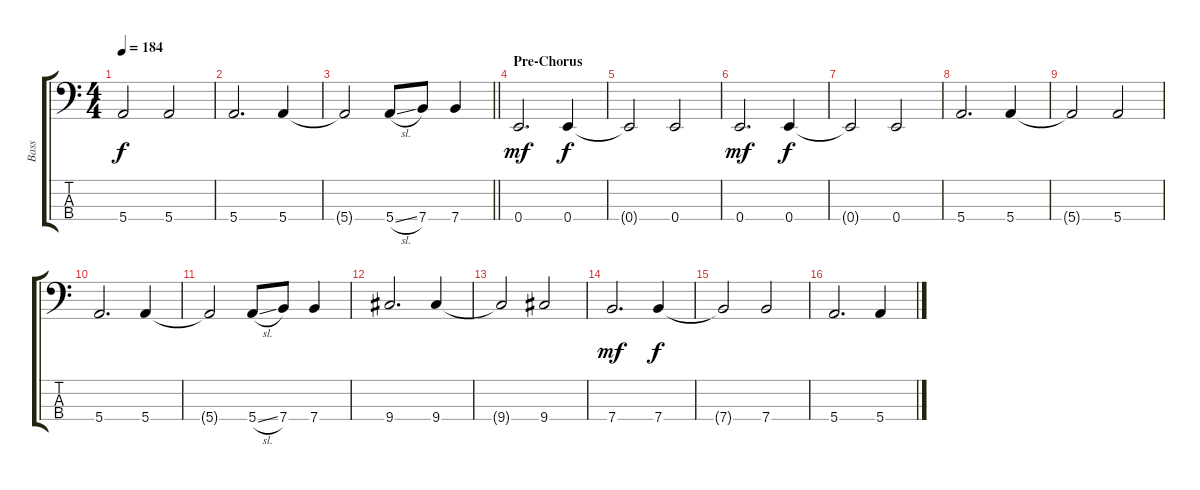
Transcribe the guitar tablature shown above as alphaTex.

\track ("Bass" "Bass") {instrument electricbasspick}
\staff {score tabs}
\tuning (Gb2 E2 B1 E1) {hide}
\ts (4 4)
\tempo 184
\clef f4
\ks c
5.4{t}.2{dy f} 5.4.2 |
5.4.2{d} 5.4.4 |
\barLineRight lightlight
5.4{t}.2 5.4{sl}.8 7.4.8 7.4.4 |
\section ("" "Pre-Chorus")
0.4.2{d dy mf} 0.4.4{dy f} |
0.4{t}.2 0.4.2 |
0.4.2{d dy mf} 0.4.4{dy f} |
0.4{t}.2 0.4.2 |
5.4.2{d} 5.4.4 |
5.4{t}.2 5.4.2 |
5.4.2{d} 5.4.4 |
5.4{t}.2 5.4{sl}.8 7.4.8 7.4.4 |
9.4.2{d} 9.4.4 |
9.4{t}.2 9.4.2 |
7.4.2{d dy mf} 7.4.4{dy f} |
7.4{t}.2 7.4.2 |
5.4.2{d} 5.4.4
